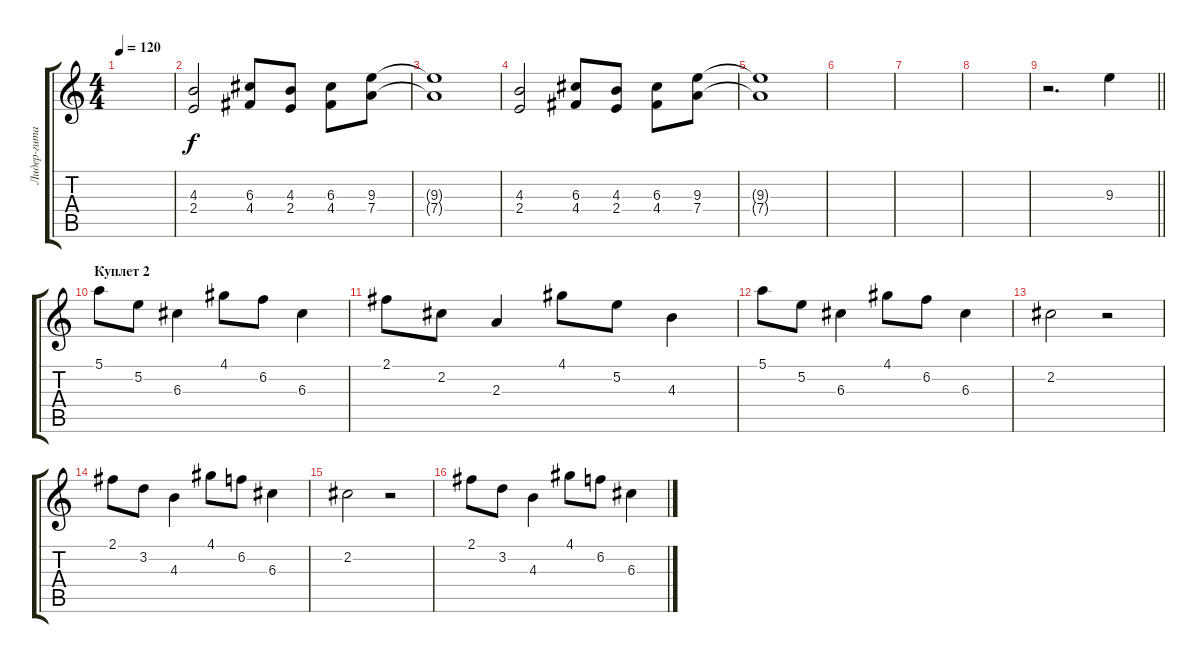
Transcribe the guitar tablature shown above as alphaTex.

\track ("Лидер-гитара 1" "Лидер-гита") {instrument distortionguitar}
\staff {score tabs}
\tuning (E4 B3 G3 D3 A2 E2) {hide}
\ts (4 4)
\tempo 120
\clef g2
\ks c
|
(4.3 2.4).2 (6.3 4.4).8 (4.3 2.4).8 (6.3 4.4).8 (9.3 7.4).8 |
(9.3{t} 7.4{t}).1 |
(4.3 2.4).2 (6.3 4.4).8 (4.3 2.4).8 (6.3 4.4).8 (9.3 7.4).8 |
(9.3{t} 7.4{t}).1 |
|
|
|
\barLineRight lightlight
r.2{d} 9.3.4 |
\section ("" "Куплет 2")
5.1.8 5.2.8 6.3.4 4.1.8 6.2.8 6.3.4 |
2.1.8 2.2.8 2.3.4 4.1.8 5.2.8 4.3.4 |
5.1.8 5.2.8 6.3.4 4.1.8 6.2.8 6.3.4 |
2.2.2 r.2 |
2.1.8 3.2.8 4.3.4 4.1.8 6.2.8 6.3.4 |
2.2.2 r.2 |
2.1.8 3.2.8 4.3.4 4.1.8 6.2.8 6.3.4
